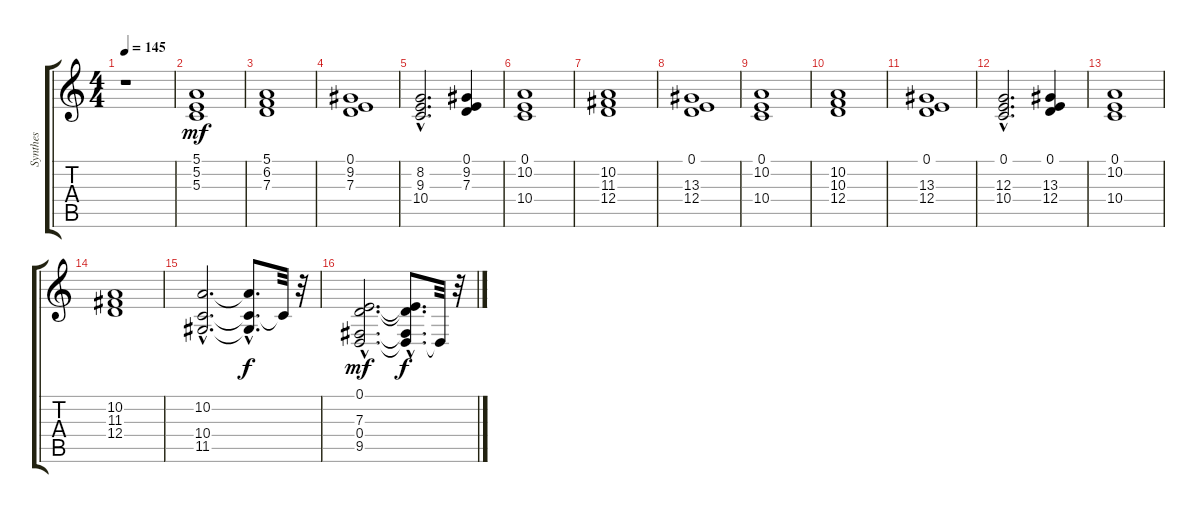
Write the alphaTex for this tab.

\track ("Synthes" "Synthes") {instrument lead2sawtooth}
\staff {score tabs}
\tuning (E4 B3 G3 D3 A2 E2) {hide}
\ts (4 4)
\tempo 145
\clef g2
\ks c
r.1{dy mf instrument lead2sawtooth} |
(5.1 5.2 5.3).1 |
(5.1 6.2 7.3).1 |
(0.1 9.2 7.3).1 |
(8.2{hac} 9.3{hac} 10.4{hac}).2{d} (0.1 9.2 7.3).4 |
(0.1 10.2 10.4).1 |
(10.2 11.3 12.4).1 |
(0.1 13.3 12.4).1 |
(0.1 10.2 10.4).1 |
(10.2 10.3 12.4).1 |
(0.1 13.3 12.4).1 |
(0.1{hac} 12.3{hac} 10.4{hac}).2{d} (0.1 13.3 12.4).4 |
(0.1 10.2 10.4).1 |
(10.2 11.3 12.4).1 |
(10.2{hac} 10.4{hac} 11.5{hac}).2{d} (10.2{hac t} 10.4{hac t} 11.5{t}).8{d dy f} 10.4{t}.32 r.32 |
(0.1{hac} 7.3{hac} 0.4{hac} 9.5{hac}).2{d dy mf} (0.1{hac t} 7.3{hac t} 0.4{hac t} 9.5{t}).8{d dy f} 0.4{t}.32 r.32
